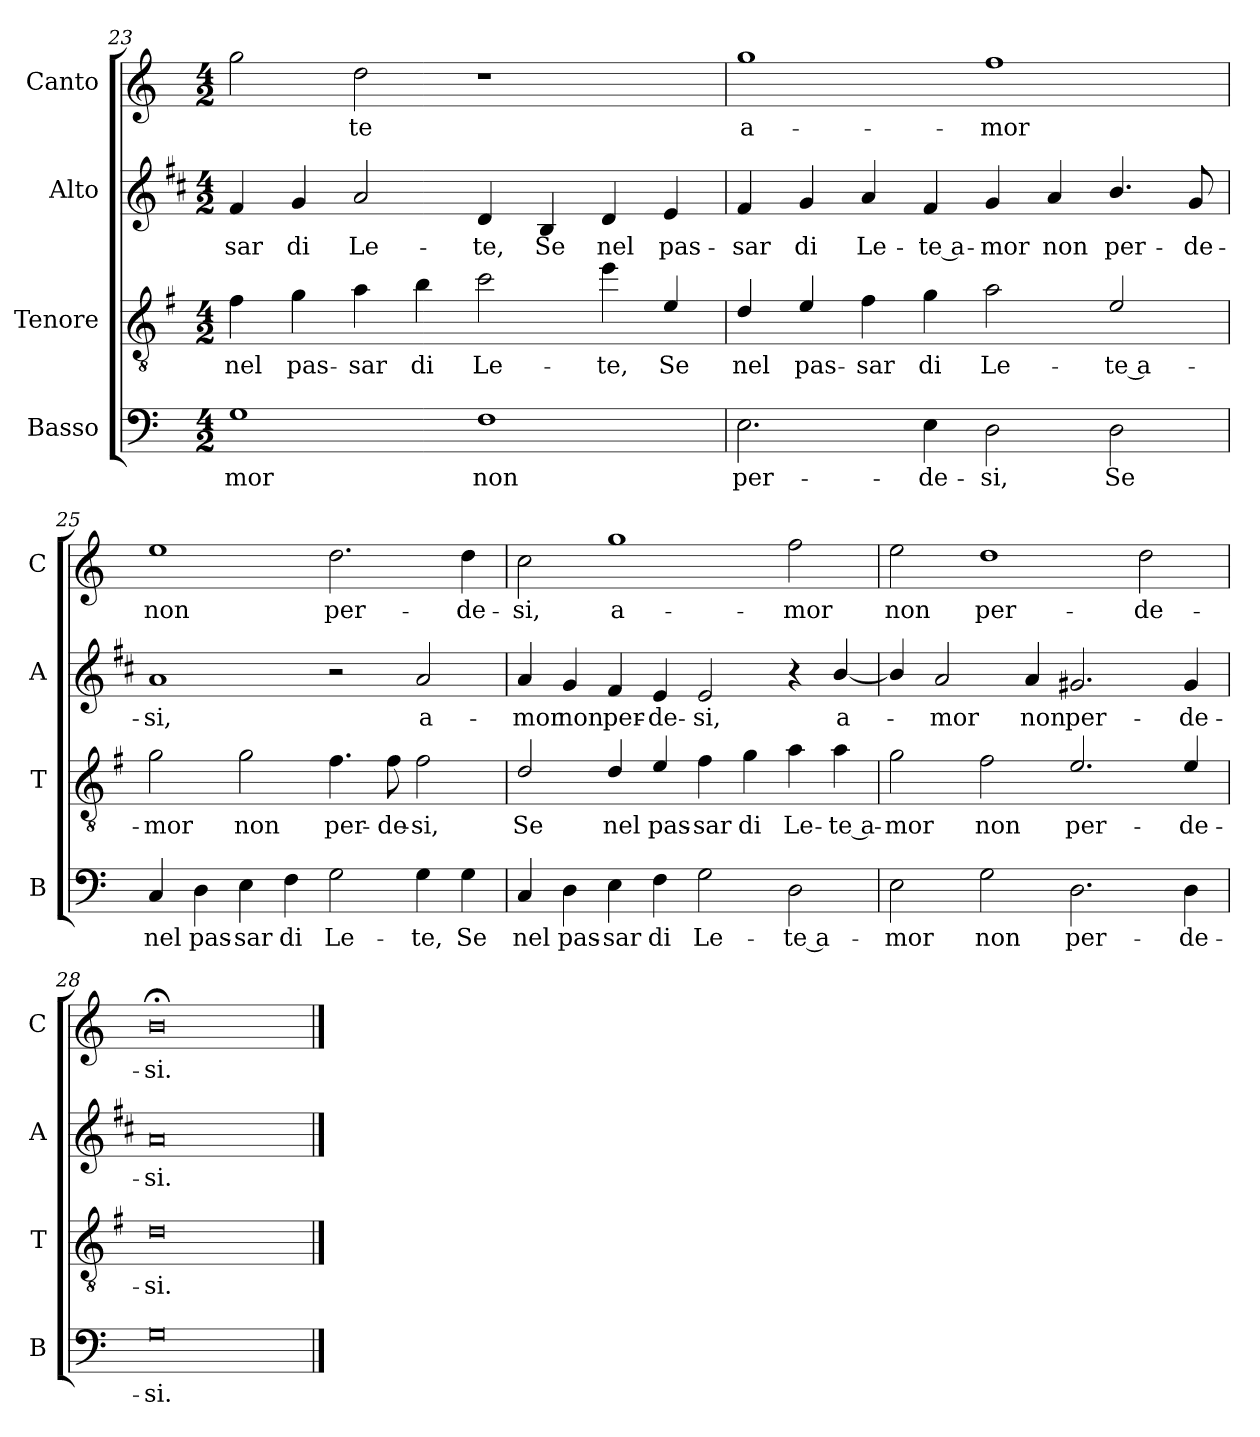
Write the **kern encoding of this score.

**kern	**text	**kern	**text	**kern	**text	**kern	**text
*part4	*part4	*part3	*part3	*part2	*part2	*part1	*part1
*staff4	*staff4	*staff3	*staff3	*staff2	*staff2	*staff1	*staff1
*I"Basso	*	*I"Tenore	*	*I"Alto	*	*I"Canto	*
*I'B	*	*I'T	*	*I'A	*	*I'C	*
*clefF4	*	*clefGv2	*	*clefG2	*	*clefG2	*
*	*	*ITrd4c7	*	*ITrd1c2	*	*	*
*k[]	*	*k[]	*	*k[]	*	*k[]	*
*C:	*	*C:	*	*C:	*	*C:	*
*M4/2	*	*M4/2	*	*M4/2	*	*M4/2	*
=23	=23	=23	=23	=23	=23	=23	=23
!	!LO:LY:b	!	!LO:LY:b	!	!LO:LY:b	!	!
1G	-mor	4B\	nel	4e/	-sar	2gg\	.
!	!	!	!LO:LY:b	!	!LO:LY:b	!	!
.	.	4c\	pas-	4f/	di	.	.
!	!	!	!LO:LY:b	!	!LO:LY:b	!	!LO:LY:b
.	.	4d\	-sar	2g/	Le-	2dd\	-te
!	!	!	!LO:LY:b	!	!	!	!
.	.	4e\	di	.	.	.	.
!	!LO:LY:b	!	!LO:LY:b	!	!LO:LY:b	!	!
1F	non	2f\	Le-	4c/	-te,	1r	.
!	!	!	!	!	!LO:LY:b	!	!
.	.	.	.	4A/	Se	.	.
!	!	!	!LO:LY:b	!	!LO:LY:b	!	!
.	.	4a\	-te,	4c/	nel	.	.
!	!	!	!LO:LY:b	!	!LO:LY:b	!	!
.	.	4A/	Se	4d/	pas-	.	.
=24	=24	=24	=24	=24	=24	=24	=24
!	!LO:LY:b	!	!LO:LY:b	!	!LO:LY:b	!	!LO:LY:b
2.E\	per-	4G/	nel	4e/	-sar	1gg	a-
!	!	!	!LO:LY:b	!	!LO:LY:b	!	!
.	.	4A/	pas-	4f/	di	.	.
!	!	!	!LO:LY:b	!	!LO:LY:b	!	!
.	.	4B\	-sar	4g/	Le-	.	.
!	!LO:LY:b	!	!LO:LY:b	!	!LO:LY:b	!	!
4E\	-de-	4c\	di	4e/	-te a-	.	.
!	!LO:LY:b	!	!LO:LY:b	!	!LO:LY:b	!	!LO:LY:b
2D\	-si,	2d\	Le-	4f/	-mor	1ff	-mor
!	!	!	!	!	!LO:LY:b	!	!
.	.	.	.	4g/	non	.	.
!	!LO:LY:b	!	!LO:LY:b	!	!LO:LY:b	!	!
2D\	Se	2A/	-te a-	4.a/	per-	.	.
!	!	!	!	!	!LO:LY:b	!	!
.	.	.	.	8f/	-de-	.	.
!!LO:PB:g=z
=25	=25	=25	=25	=25	=25	=25	=25
!	!LO:LY:b	!	!LO:LY:b	!	!LO:LY:b	!	!LO:LY:b
4C/	nel	2c\	-mor	1g	-si,	1ee	non
!	!LO:LY:b	!	!	!	!	!	!
4D\	pas-	.	.	.	.	.	.
!	!LO:LY:b	!	!LO:LY:b	!	!	!	!
4E\	-sar	2c\	non	.	.	.	.
!	!LO:LY:b	!	!	!	!	!	!
4F\	di	.	.	.	.	.	.
!	!LO:LY:b	!	!LO:LY:b	!	!	!	!LO:LY:b
2G\	Le-	4.B\	per-	2r	.	2.dd\	per-
!	!	!	!LO:LY:b	!	!	!	!
.	.	8B\	-de-	.	.	.	.
!	!LO:LY:b	!	!LO:LY:b	!	!LO:LY:b	!	!
4G\	-te,	2B\	-si,	2g/	a-	.	.
!	!LO:LY:b	!	!	!	!	!	!LO:LY:b
4G\	Se	.	.	.	.	4dd\	-de-
=26	=26	=26	=26	=26	=26	=26	=26
!	!LO:LY:b	!	!LO:LY:b	!	!LO:LY:b	!	!LO:LY:b
4C/	nel	2G/	Se	4g/	-mor	2cc\	-si,
!	!LO:LY:b	!	!	!	!LO:LY:b	!	!
4D\	pas-	.	.	4f/	non	.	.
!	!LO:LY:b	!	!LO:LY:b	!	!LO:LY:b	!	!LO:LY:b
4E\	-sar	4G/	nel	4e/	per-	1gg	a-
!	!LO:LY:b	!	!LO:LY:b	!	!LO:LY:b	!	!
4F\	di	4A/	pas-	4d/	-de-	.	.
!	!LO:LY:b	!	!LO:LY:b	!	!LO:LY:b	!	!
2G\	Le-	4B\	-sar	2d/	-si,	.	.
!	!	!	!LO:LY:b	!	!	!	!
.	.	4c\	di	.	.	.	.
!	!LO:LY:b	!	!LO:LY:b	!	!	!	!LO:LY:b
2D\	-te a-	4d\	Le-	4r	.	2ff\	-mor
!	!	!	!LO:LY:b	!	!LO:LY:b	!	!
.	.	4d\	-te a-	[4a/	a-	.	.
=27	=27	=27	=27	=27	=27	=27	=27
!	!LO:LY:b	!	!LO:LY:b	!	!	!	!LO:LY:b
2E\	-mor	2c\	-mor	4a/]	.	2ee\	non
!	!	!	!	!	!LO:LY:b	!	!
.	.	.	.	2g/	-mor	.	.
!	!LO:LY:b	!	!LO:LY:b	!	!	!	!LO:LY:b
2G\	non	2B\	non	.	.	1dd	per-
!	!	!	!	!	!LO:LY:b	!	!
.	.	.	.	4g/	non	.	.
!	!LO:LY:b	!	!LO:LY:b	!	!LO:LY:b	!	!
2.D\	per-	2.A/	per-	2.f#X/	per-	.	.
!	!	!	!	!	!	!	!LO:LY:b
.	.	.	.	.	.	2dd\	-de-
!	!LO:LY:b	!	!LO:LY:b	!	!LO:LY:b	!	!
4D\	-de-	4A/	-de-	4f#/	-de-	.	.
=28	=28	=28	=28	=28	=28	=28	=28
!	!LO:LY:b	!	!LO:LY:b	!	!LO:LY:b	!	!LO:LY:b
0G	-si.	0G	-si.	0g	-si.	0b;<	-si.
==	==	==	==	==	==	==	==
*-	*-	*-	*-	*-	*-	*-	*-
